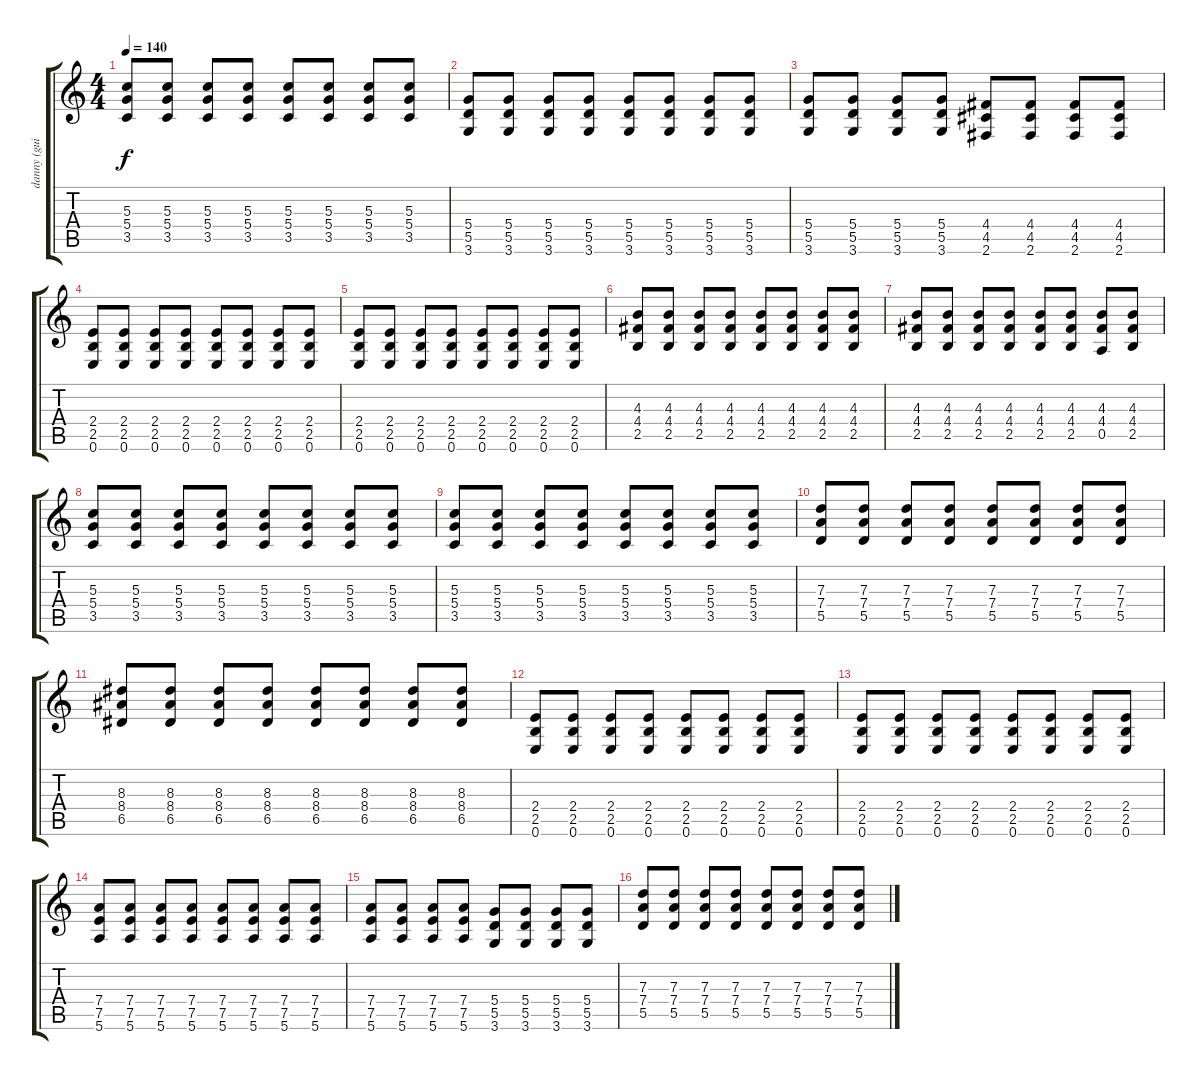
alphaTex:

\track ("danny (guitar)" "danny (gui") {instrument overdrivenguitar}
\staff {score tabs}
\tuning (E4 B3 G3 D3 A2 E2) {hide}
\ts (4 4)
\tempo 140
\clef g2
\ks c
(5.3 5.4 3.5).8{dy f} (5.3 5.4 3.5).8 (5.3 5.4 3.5).8 (5.3 5.4 3.5).8 (5.3 5.4 3.5).8 (5.3 5.4 3.5).8 (5.3 5.4 3.5).8 (5.3 5.4 3.5).8 |
(5.4 5.5 3.6).8 (5.4 5.5 3.6).8 (5.4 5.5 3.6).8 (5.4 5.5 3.6).8 (5.4 5.5 3.6).8 (5.4 5.5 3.6).8 (5.4 5.5 3.6).8 (5.4 5.5 3.6).8 |
(5.4 5.5 3.6).8 (5.4 5.5 3.6).8 (5.4 5.5 3.6).8 (5.4 5.5 3.6).8 (4.4 4.5 2.6).8 (4.4 4.5 2.6).8 (4.4 4.5 2.6).8 (4.4 4.5 2.6).8 |
(2.4 2.5 0.6).8 (2.4 2.5 0.6).8 (2.4 2.5 0.6).8 (2.4 2.5 0.6).8 (2.4 2.5 0.6).8 (2.4 2.5 0.6).8 (2.4 2.5 0.6).8 (2.4 2.5 0.6).8 |
(2.4 2.5 0.6).8 (2.4 2.5 0.6).8 (2.4 2.5 0.6).8 (2.4 2.5 0.6).8 (2.4 2.5 0.6).8 (2.4 2.5 0.6).8 (2.4 2.5 0.6).8 (2.4 2.5 0.6).8 |
(4.3 4.4 2.5).8 (4.3 4.4 2.5).8 (4.3 4.4 2.5).8 (4.3 4.4 2.5).8 (4.3 4.4 2.5).8 (4.3 4.4 2.5).8 (4.3 4.4 2.5).8 (4.3 4.4 2.5).8 |
(4.3 4.4 2.5).8 (4.3 4.4 2.5).8 (4.3 4.4 2.5).8 (4.3 4.4 2.5).8 (4.3 4.4 2.5).8 (4.3 4.4 2.5).8 (4.3 4.4 0.5).8 (4.3 4.4 2.5).8 |
(5.3 5.4 3.5).8 (5.3 5.4 3.5).8 (5.3 5.4 3.5).8 (5.3 5.4 3.5).8 (5.3 5.4 3.5).8 (5.3 5.4 3.5).8 (5.3 5.4 3.5).8 (5.3 5.4 3.5).8 |
(5.3 5.4 3.5).8 (5.3 5.4 3.5).8 (5.3 5.4 3.5).8 (5.3 5.4 3.5).8 (5.3 5.4 3.5).8 (5.3 5.4 3.5).8 (5.3 5.4 3.5).8 (5.3 5.4 3.5).8 |
(7.3 7.4 5.5).8 (7.3 7.4 5.5).8 (7.3 7.4 5.5).8 (7.3 7.4 5.5).8 (7.3 7.4 5.5).8 (7.3 7.4 5.5).8 (7.3 7.4 5.5).8 (7.3 7.4 5.5).8 |
(8.3 8.4 6.5).8 (8.3 8.4 6.5).8 (8.3 8.4 6.5).8 (8.3 8.4 6.5).8 (8.3 8.4 6.5).8 (8.3 8.4 6.5).8 (8.3 8.4 6.5).8 (8.3 8.4 6.5).8 |
(2.4 2.5 0.6).8 (2.4 2.5 0.6).8 (2.4 2.5 0.6).8 (2.4 2.5 0.6).8 (2.4 2.5 0.6).8 (2.4 2.5 0.6).8 (2.4 2.5 0.6).8 (2.4 2.5 0.6).8 |
(2.4 2.5 0.6).8 (2.4 2.5 0.6).8 (2.4 2.5 0.6).8 (2.4 2.5 0.6).8 (2.4 2.5 0.6).8 (2.4 2.5 0.6).8 (2.4 2.5 0.6).8 (2.4 2.5 0.6).8 |
(7.4 7.5 5.6).8 (7.4 7.5 5.6).8 (7.4 7.5 5.6).8 (7.4 7.5 5.6).8 (7.4 7.5 5.6).8 (7.4 7.5 5.6).8 (7.4 7.5 5.6).8 (7.4 7.5 5.6).8 |
(7.4 7.5 5.6).8 (7.4 7.5 5.6).8 (7.4 7.5 5.6).8 (7.4 7.5 5.6).8 (5.4 5.5 3.6).8 (5.4 5.5 3.6).8 (5.4 5.5 3.6).8 (5.4 5.5 3.6).8 |
(7.3 7.4 5.5).8 (7.3 7.4 5.5).8 (7.3 7.4 5.5).8 (7.3 7.4 5.5).8 (7.3 7.4 5.5).8 (7.3 7.4 5.5).8 (7.3 7.4 5.5).8 (7.3 7.4 5.5).8
